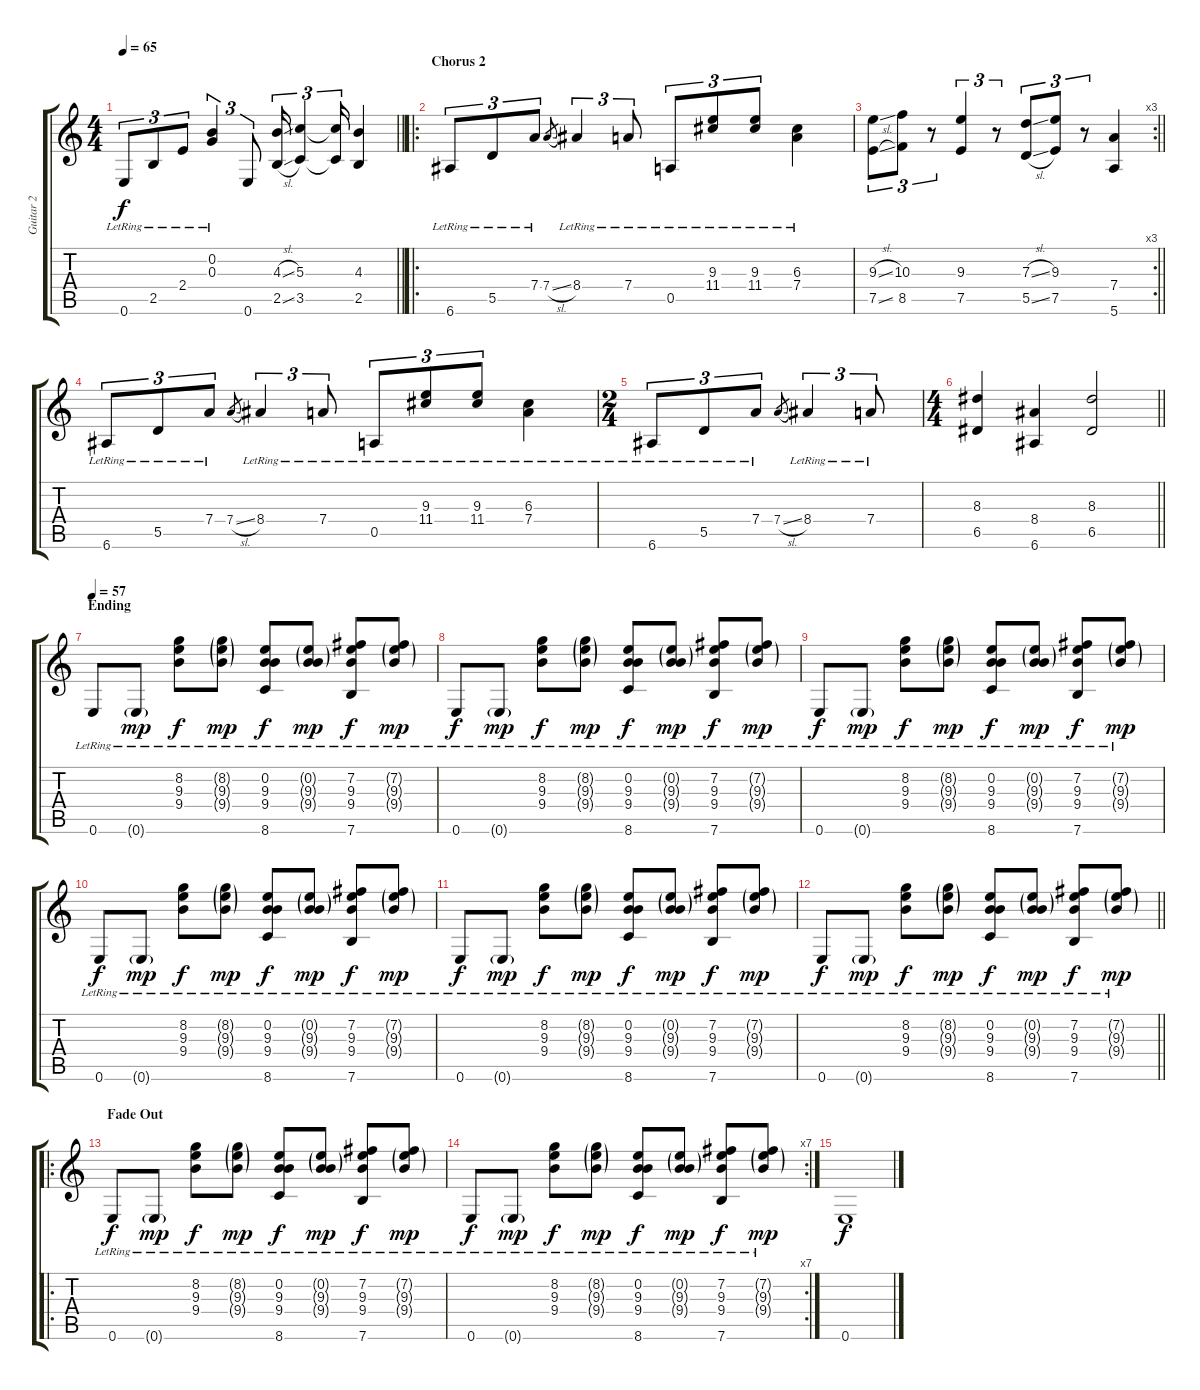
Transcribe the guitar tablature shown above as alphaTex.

\track ("Guitar 2" "Guitar 2") {instrument acousticguitarsteel}
\staff {score tabs}
\tuning (E4 B3 G3 D3 A2 E2) {hide}
\ts (4 4)
\tempo 65
\clef g2
\barLineRight lightlight
\ks c
0.6{lr}.8{tu (3 2) dy f} 2.5{lr}.8{tu (3 2)} 2.4{lr}.8{tu (3 2)} (0.2{lr} 0.3{lr}).4{tu (3 2)} 0.6.8{tu (3 2)} (4.3{sl} 2.5{sl}).16{tu (3 2)} (5.3 3.5).4{tu (3 2)} (5.3{t} 3.5{t}).16{tu (3 2)} (4.3 2.5).4 |
\ro
\section ("" "Chorus 2")
6.6{lr}.8{tu (3 2)} 5.5{lr}.8{tu (3 2)} 7.4{lr}.8{tu (3 2)} 7.4{sl}.8{gr} 8.4{lr}.4{tu (3 2)} 7.4{lr}.8{tu (3 2)} 0.5{lr}.8{tu (3 2)} (9.3{lr} 11.4{lr}).8{tu (3 2)} (9.3{lr} 11.4{lr}).8{tu (3 2)} (6.3{lr} 7.4).4 |
\rc 3
\barLineRight lightlight
(9.3{sl} 7.5{sl}).8{tu (3 2)} (10.3 8.5).8{tu (3 2)} r.8{tu (3 2)} (9.3 7.5).4{tu (3 2)} r.8{tu (3 2)} (7.3{sl} 5.5{sl}).8{tu (3 2)} (9.3 7.5).8{tu (3 2)} r.8{tu (3 2)} (7.4 5.6).4 |
6.6{lr}.8{tu (3 2)} 5.5{lr}.8{tu (3 2)} 7.4{lr}.8{tu (3 2)} 7.4{sl}.8{gr} 8.4{lr}.4{tu (3 2)} 7.4{lr}.8{tu (3 2)} 0.5{lr}.8{tu (3 2)} (9.3{lr} 11.4{lr}).8{tu (3 2)} (9.3{lr} 11.4{lr}).8{tu (3 2)} (6.3{lr} 7.4).4 |
\ts (2 4)
6.6{lr}.8{tu (3 2)} 5.5{lr}.8{tu (3 2)} 7.4{lr}.8{tu (3 2)} 7.4{sl}.8{gr} 8.4{lr}.4{tu (3 2)} 7.4{lr}.8{tu (3 2)} |
\ts (4 4)
\barLineRight lightlight
(8.3 6.5).4 (8.4 6.6).4 (8.3 6.5).2 |
\section ("" "Ending")
\tempo 57
0.6{lr}.8 0.6{g lr}.8{dy mp} (8.2{lr} 9.3{lr} 9.4{lr}).8{dy f} (8.2{g lr} 9.3{g lr} 9.4{g lr}).8{dy mp} (0.2{lr} 9.3{lr} 9.4{lr} 8.6{lr}).8{dy f} (0.2{g lr} 9.3{g lr} 9.4{g lr}).8{dy mp} (7.2{lr} 9.3{lr} 9.4{lr} 7.6{lr}).8{dy f} (7.2{g lr} 9.3{g lr} 9.4{g lr}).8{dy mp} |
0.6{lr}.8{dy f} 0.6{g lr}.8{dy mp} (8.2{lr} 9.3{lr} 9.4{lr}).8{dy f} (8.2{g lr} 9.3{g lr} 9.4{g lr}).8{dy mp} (0.2{lr} 9.3{lr} 9.4{lr} 8.6{lr}).8{dy f} (0.2{g lr} 9.3{g lr} 9.4{g lr}).8{dy mp} (7.2{lr} 9.3{lr} 9.4{lr} 7.6{lr}).8{dy f} (7.2{g lr} 9.3{g lr} 9.4{g lr}).8{dy mp} |
0.6{lr}.8{dy f} 0.6{g lr}.8{dy mp} (8.2{lr} 9.3{lr} 9.4{lr}).8{dy f} (8.2{g lr} 9.3{g lr} 9.4{g lr}).8{dy mp} (0.2{lr} 9.3{lr} 9.4{lr} 8.6{lr}).8{dy f} (0.2{g lr} 9.3{g lr} 9.4{g lr}).8{dy mp} (7.2{lr} 9.3{lr} 9.4{lr} 7.6{lr}).8{dy f} (7.2{g lr} 9.3{g lr} 9.4{g lr}).8{dy mp} |
0.6{lr}.8{dy f} 0.6{g lr}.8{dy mp} (8.2{lr} 9.3{lr} 9.4{lr}).8{dy f} (8.2{g lr} 9.3{g lr} 9.4{g lr}).8{dy mp} (0.2{lr} 9.3{lr} 9.4{lr} 8.6{lr}).8{dy f} (0.2{g lr} 9.3{g lr} 9.4{g lr}).8{dy mp} (7.2{lr} 9.3{lr} 9.4{lr} 7.6{lr}).8{dy f} (7.2{g lr} 9.3{g lr} 9.4{g lr}).8{dy mp} |
0.6{lr}.8{dy f} 0.6{g lr}.8{dy mp} (8.2{lr} 9.3{lr} 9.4{lr}).8{dy f} (8.2{g lr} 9.3{g lr} 9.4{g lr}).8{dy mp} (0.2{lr} 9.3{lr} 9.4{lr} 8.6{lr}).8{dy f} (0.2{g lr} 9.3{g lr} 9.4{g lr}).8{dy mp} (7.2{lr} 9.3{lr} 9.4{lr} 7.6{lr}).8{dy f} (7.2{g lr} 9.3{g lr} 9.4{g lr}).8{dy mp} |
\barLineRight lightlight
0.6{lr}.8{dy f} 0.6{g lr}.8{dy mp} (8.2{lr} 9.3{lr} 9.4{lr}).8{dy f} (8.2{g lr} 9.3{g lr} 9.4{g lr}).8{dy mp} (0.2{lr} 9.3{lr} 9.4{lr} 8.6{lr}).8{dy f} (0.2{g lr} 9.3{g lr} 9.4{g lr}).8{dy mp} (7.2{lr} 9.3{lr} 9.4{lr} 7.6{lr}).8{dy f} (7.2{g lr} 9.3{g lr} 9.4{g lr}).8{dy mp} |
\ro
\section ("" "Fade Out")
0.6{lr}.8{dy f} 0.6{g lr}.8{dy mp} (8.2{lr} 9.3{lr} 9.4{lr}).8{dy f} (8.2{g lr} 9.3{g lr} 9.4{g lr}).8{dy mp} (0.2{lr} 9.3{lr} 9.4{lr} 8.6{lr}).8{dy f} (0.2{g lr} 9.3{g lr} 9.4{g lr}).8{dy mp} (7.2{lr} 9.3{lr} 9.4{lr} 7.6{lr}).8{dy f} (7.2{g lr} 9.3{g lr} 9.4{g lr}).8{dy mp} |
\rc 7
0.6{lr}.8{dy f} 0.6{g lr}.8{dy mp} (8.2{lr} 9.3{lr} 9.4{lr}).8{dy f} (8.2{g lr} 9.3{g lr} 9.4{g lr}).8{dy mp} (0.2{lr} 9.3{lr} 9.4{lr} 8.6{lr}).8{dy f} (0.2{g lr} 9.3{g lr} 9.4{g lr}).8{dy mp} (7.2{lr} 9.3{lr} 9.4{lr} 7.6{lr}).8{dy f} (7.2{g lr} 9.3{g lr} 9.4{g lr}).8{dy mp} |
0.6.1{dy f}
